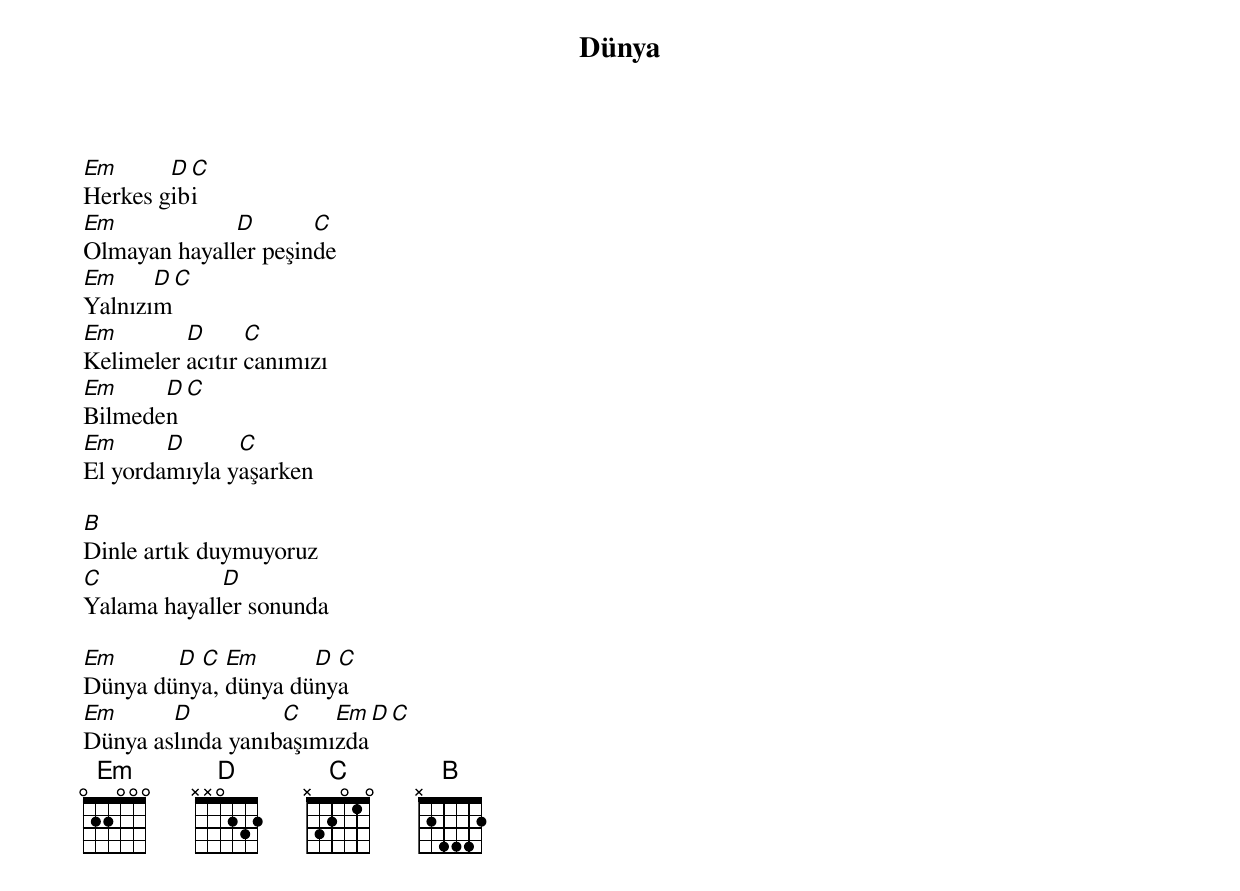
{title: Dünya}
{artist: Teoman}

Em      D C
Herkes gibi
Em            D       C
Olmayan hayaller peşinde
Em     D C
Yalnızım
Em        D      C
Kelimeler acıtır canımızı
Em     D C
Bilmeden
Em      D      C
El yordamıyla yaşarken

B
Dinle artık duymuyoruz
C            D
Yalama hayaller sonunda

Em      D C  Em      D C
Dünya dünya, dünya dünya
Em      D          C    Em  D C
Dünya aslında yanıbaşımızda
